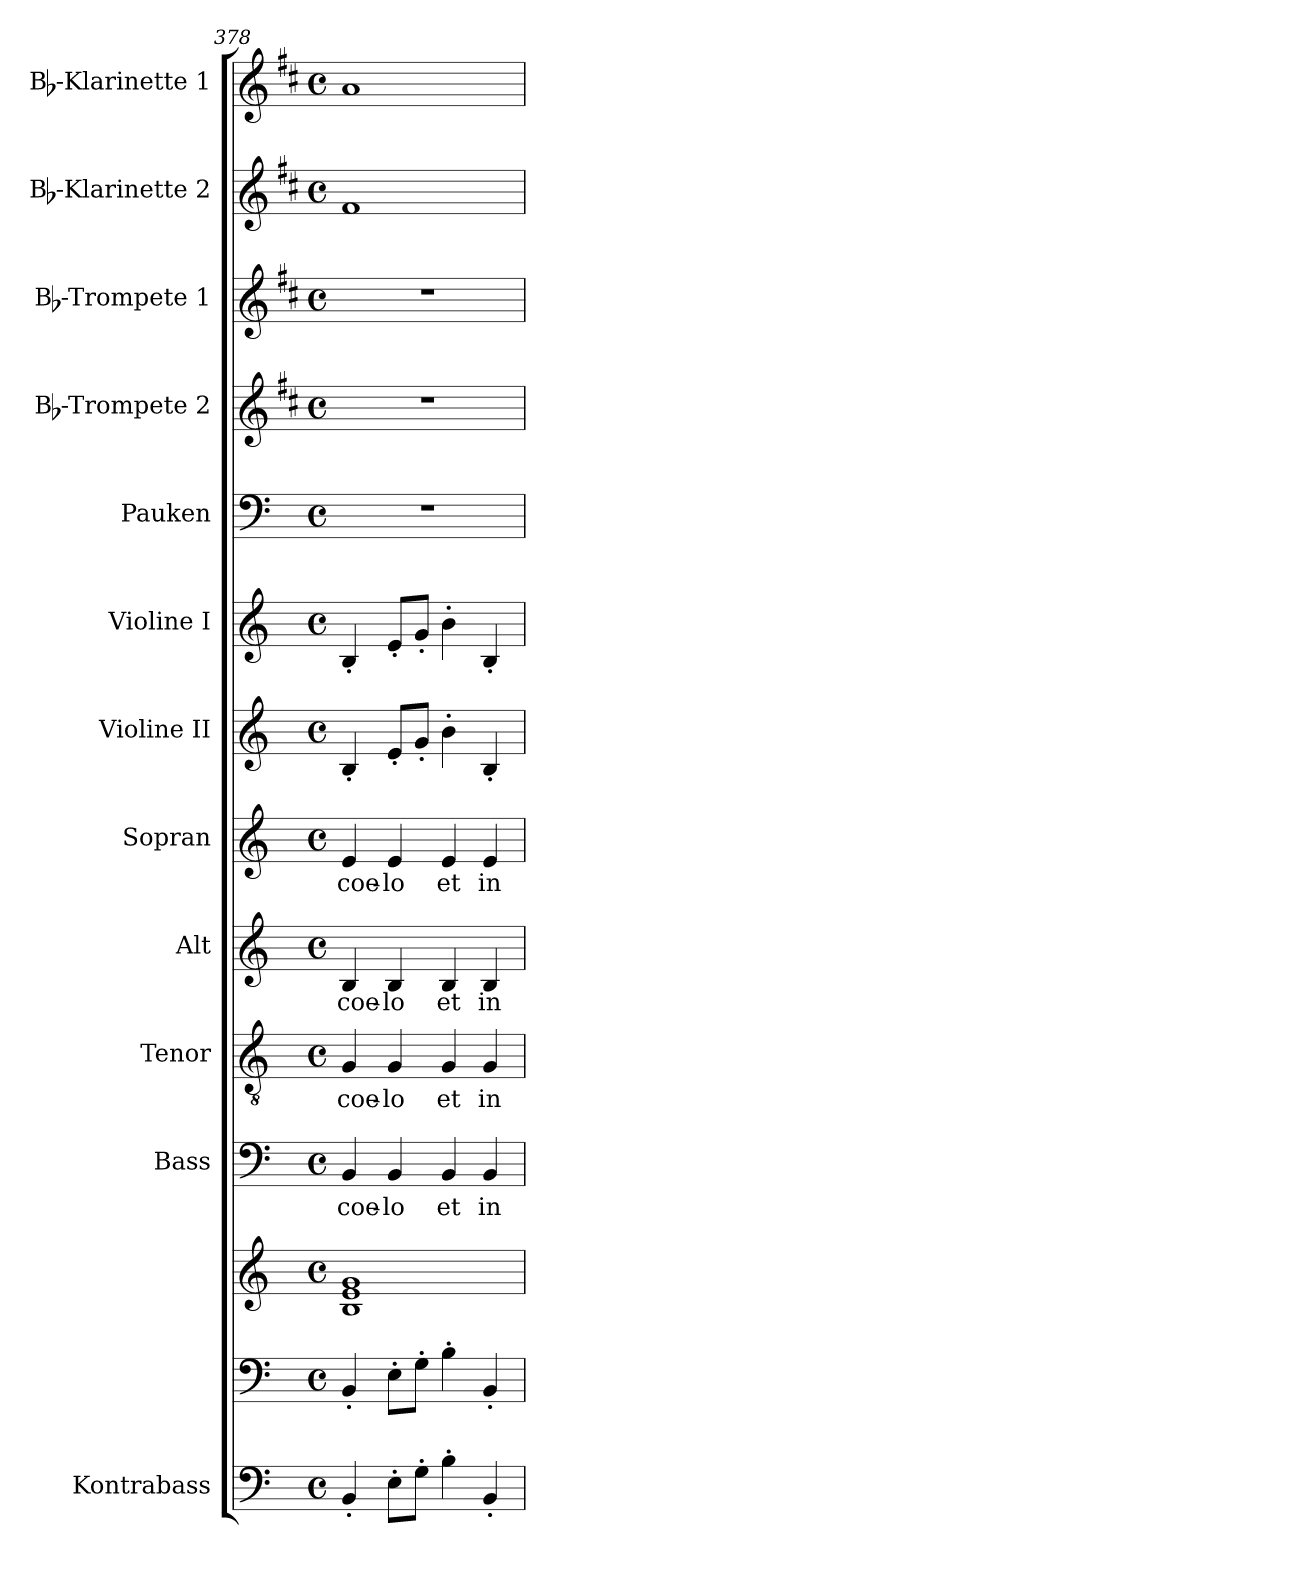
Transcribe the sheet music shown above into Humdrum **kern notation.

**kern	**kern	**kern	**kern	**text	**kern	**text	**kern	**text	**kern	**text	**kern	**kern	**kern	**kern	**kern	**kern	**kern
*part13	*part12	*part12	*part11	*part11	*part10	*part10	*part9	*part9	*part8	*part8	*part7	*part6	*part5	*part4	*part3	*part2	*part1
*staff14	*staff13	*staff12	*staff11	*staff11	*staff10	*staff10	*staff9	*staff9	*staff8	*staff8	*staff7	*staff6	*staff5	*staff4	*staff3	*staff2	*staff1
*I"Kontrabass	*	*	*I"Bass	*	*I"Tenor	*	*I"Alt	*	*I"Sopran	*	*I"Violine II	*I"Violine I	*I"Pauken	*I"Bb-Trompete 2	*I"Bb-Trompete 1	*I"Bb-Klarinette 2	*I"Bb-Klarinette 1
*I'Kb.	*	*	*I'B.	*	*I'T.	*	*I'A.	*	*I'S.	*	*I'Vl. II	*I'Vl. I	*I'Pk.	*I'Bb Trp. 2	*I'Bb Trp. 1	*I'Bb Kl. 2	*I'Bb Kl. 1
*clefF4	*clefF4	*clefG2	*clefF4	*	*clefGv2	*	*clefG2	*	*clefG2	*	*clefG2	*clefG2	*clefF4	*clefG2	*clefG2	*clefG2	*clefG2
*ITrd7c12	*	*	*	*	*	*	*	*	*	*	*	*	*	*ITrd1c2	*ITrd1c2	*ITrd1c2	*ITrd1c2
*k[]	*k[]	*k[]	*k[]	*	*k[]	*	*k[]	*	*k[]	*	*k[]	*k[]	*k[]	*k[]	*k[]	*k[]	*k[]
*C:	*C:	*C:	*C:	*	*C:	*	*C:	*	*C:	*	*C:	*C:	*C:	*C:	*C:	*C:	*C:
*M4/4	*M4/4	*M4/4	*M4/4	*	*M4/4	*	*M4/4	*	*M4/4	*	*M4/4	*M4/4	*M4/4	*M4/4	*M4/4	*M4/4	*M4/4
*met(c)	*met(c)	*met(c)	*met(c)	*	*met(c)	*	*met(c)	*	*met(c)	*	*met(c)	*met(c)	*met(c)	*met(c)	*met(c)	*met(c)	*met(c)
=378	=378	=378	=378	=378	=378	=378	=378	=378	=378	=378	=378	=378	=378	=378	=378	=378	=378
!	!	!	!	!LO:LY:b	!	!LO:LY:b	!	!LO:LY:b	!	!LO:LY:b	!	!	!	!	!	!	!
4BBB'</	4BB'</	1B 1e 1g	4BB/	coe-	4G/	coe-	4B/	coe-	4e/	coe-	4B'</	4B'</	1r	1r	1r	1e	1g
!	!	!	!	!LO:LY:b	!	!LO:LY:b	!	!LO:LY:b	!	!LO:LY:b	!	!	!	!	!	!	!
8EE'>\L	8E'>\L	.	4BB/	-lo	4G/	-lo	4B/	-lo	4e/	-lo	8e'</L	8e'</L	.	.	.	.	.
8GG'>\J	8G'>\J	.	.	.	.	.	.	.	.	.	8g'</J	8g'</J	.	.	.	.	.
!	!	!	!	!LO:LY:b	!	!LO:LY:b	!	!LO:LY:b	!	!LO:LY:b	!	!	!	!	!	!	!
4BB'>\	4B'>\	.	4BB/	et	4G/	et	4B/	et	4e/	et	4b'>\	4b'>\	.	.	.	.	.
!	!	!	!	!LO:LY:b	!	!LO:LY:b	!	!LO:LY:b	!	!LO:LY:b	!	!	!	!	!	!	!
4BBB'</	4BB'</	.	4BB/	in	4G/	in	4B/	in	4e/	in	4B'</	4B'</	.	.	.	.	.
=	=	=	=	=	=	=	=	=	=	=	=	=	=	=	=	=	=
*-	*-	*-	*-	*-	*-	*-	*-	*-	*-	*-	*-	*-	*-	*-	*-	*-	*-
